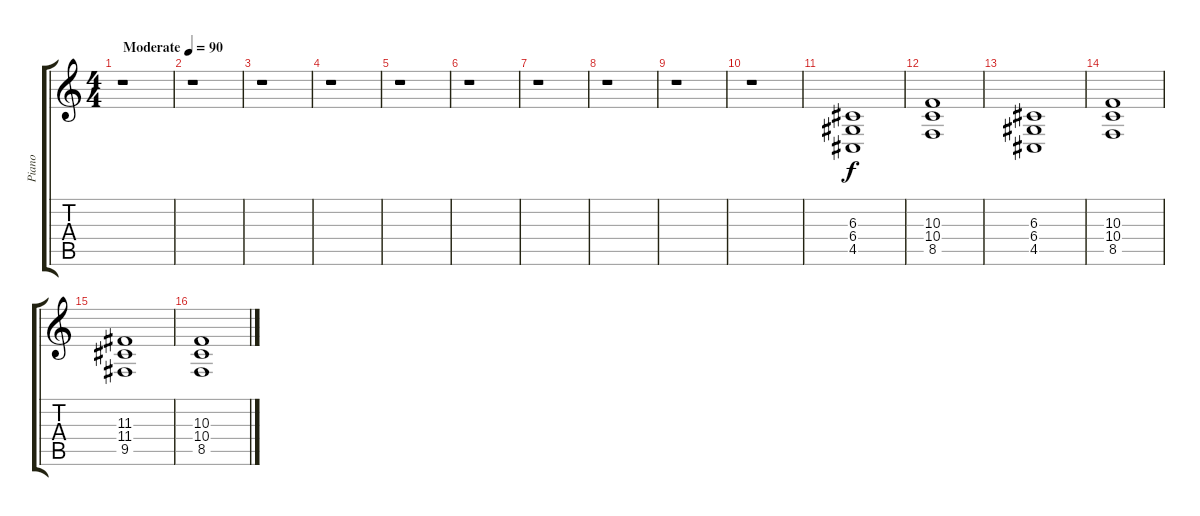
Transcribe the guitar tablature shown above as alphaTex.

\track ("Piano" "Piano") {instrument acousticgrandpiano}
\staff {score tabs}
\tuning (E4 B3 G3 D3 A2 E2) {hide}
\ts (4 4)
\tempo (90 "Moderate")
\clef g2
\ks c
r.1{dy f instrument acousticgrandpiano} |
r.1 |
r.1 |
r.1 |
r.1 |
r.1 |
r.1 |
r.1 |
r.1 |
r.1 |
(6.3 6.4 4.5).1 |
(10.3 10.4 8.5).1 |
(6.3 6.4 4.5).1 |
(10.3 10.4 8.5).1 |
(11.3 11.4 9.5).1 |
(10.3 10.4 8.5).1
